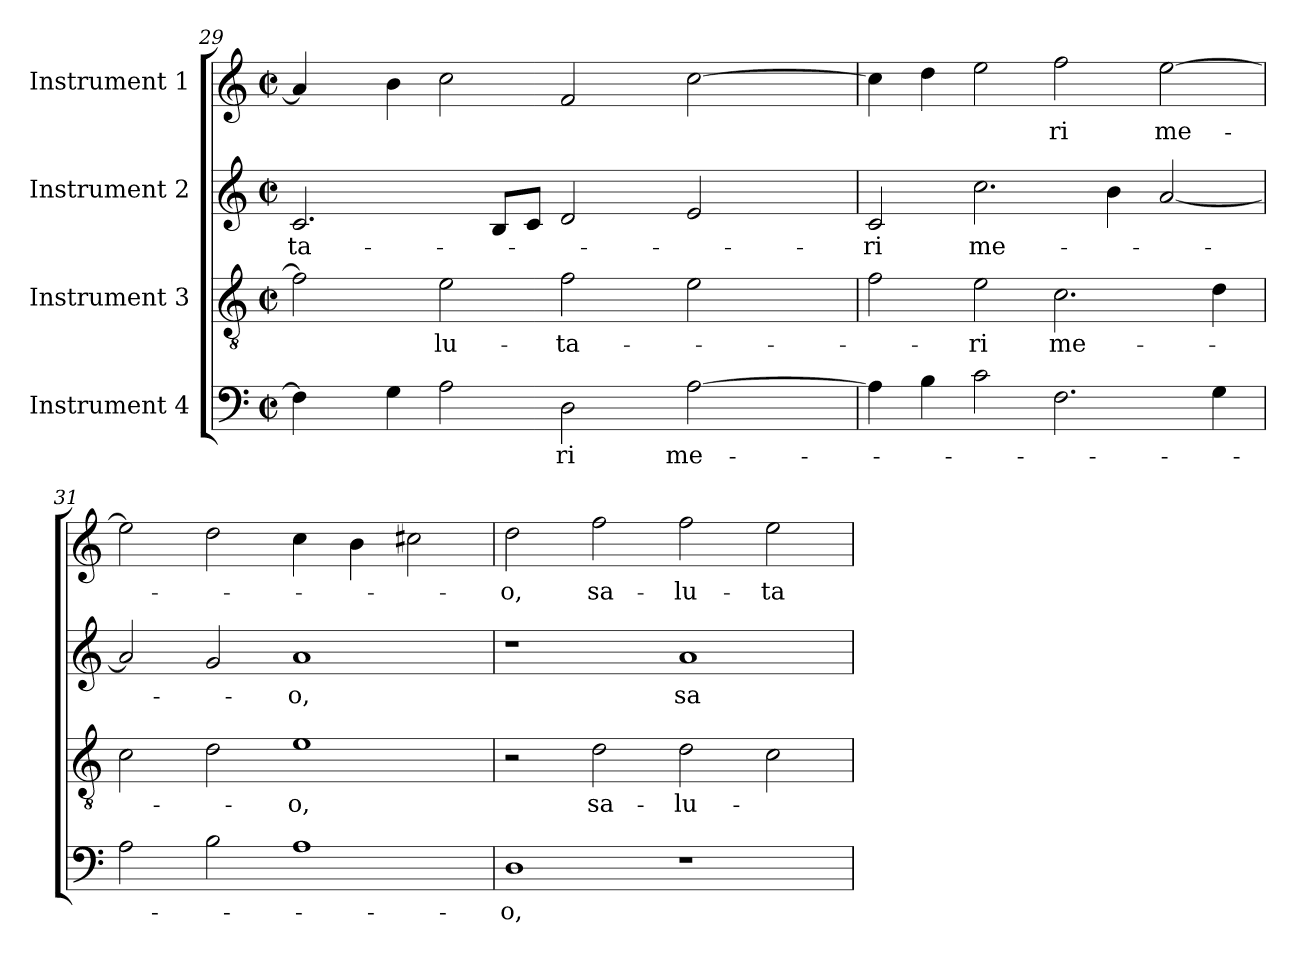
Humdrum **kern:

**kern	**text	**kern	**text	**kern	**text	**kern	**text
*part4	*part4	*part3	*part3	*part2	*part2	*part1	*part1
*staff4	*staff4	*staff3	*staff3	*staff2	*staff2	*staff1	*staff1
*I"Instrument 4	*	*I"Instrument 3	*	*I"Instrument 2	*	*I"Instrument 1	*
!!LO:LB:g=z
*clefF4	*	*clefGv2	*	*clefG2	*	*clefG2	*
*M2/2	*	*M2/2	*	*M2/2	*	*M2/2	*
*met(c|)	*	*met(c|)	*	*met(c|)	*	*met(c|)	*
=29	=29	=29	=29	=29	=29	=29	=29
!	!	!	!	!	!LO:LY:b:cj	!	!
*^	*	*^	*	*	*	*^	*
4F\]	16..ryy	.	2f\]	8.ryy	.	2.c/	-ta-	4a/]	8ryy	.
.	1ryy	.	.	.	.	.	.	.	.	.
.	.	.	.	.	.	.	.	.	32ryy	.
.	.	.	.	.	.	.	.	.	1ryy	.
.	.	.	.	1ryy	.	.	.	.	.	.
4G\	.	.	.	.	.	.	.	4b\	.	.
!	!	!	!	!	!LO:LY:b:cj	!	!	!	!	!
2A\	.	.	2e\	.	-lu-	.	.	2cc\	.	.
.	.	.	.	.	.	8B/L	.	.	.	.
.	.	.	.	.	.	8c/J	.	.	.	.
!	!	!LO:LY:b:cj	!	!	!LO:LY:b:cj	!	!	!	!	!
2D\	.	-ri	2f\	.	-ta-	2d/	.	2f/	.	.
.	2ryy	.	.	.	.	.	.	.	.	.
.	.	.	.	.	.	.	.	.	2ryy	.
.	.	.	.	2ryy	.	.	.	.	.	.
!	!	!LO:LY:b	!	!	!	!	!	!	!	!
[>2A\	.	me-	2e\	.	.	2e/	.	[>2cc\	.	.
.	4ryy	.	.	.	.	.	.	.	.	.
.	.	.	.	.	.	.	.	.	4ryy	.
.	.	.	.	4ryy	.	.	.	.	.	.
.	8ryy	.	.	.	.	.	.	.	.	.
.	.	.	.	.	.	.	.	.	16.ryy	.
.	.	.	.	16ryy	.	.	.	.	.	.
.	64ryy	.	.	.	.	.	.	.	.	.
=30	=30	=30	=30	=30	=30	=30	=30	=30	=30	=30
!	!	!	!	!	!	!	!LO:LY:b:cj	!	!	!
*v	*v	*	*	*	*	*	*	*v	*v	*
*	*	*v	*v	*	*	*	*	*
4A\]	.	2f\	.	2c/	-ri	4cc\]	.
4B\	.	.	.	.	.	4dd\	.
!	!	!	!LO:LY:b:cj	!	!LO:LY:b	!	!
2c\	.	2e\	-ri	2.cc\	me-	2ee\	.
!	!	!	!LO:LY:b	!	!	!	!LO:LY:b:cj
2.F\	.	2.c\	me-	.	.	2ff\	-ri
.	.	.	.	4b\	.	.	.
!	!	!	!	!	!	!	!LO:LY:b
.	.	.	.	[<2a/	.	[>2ee\	me-
4G\	.	4d\	.	.	.	.	.
=31	=31	=31	=31	=31	=31	=31	=31
2A\	.	2c\	.	2a/]	.	2ee\]	.
2B\	.	2d\	.	2g/	.	2dd\	.
!	!	!	!LO:LY:b:cj	!	!LO:LY:b:cj	!	!
1A	.	1e	-o,	1a	-o,	4cc\	.
.	.	.	.	.	.	4b\	.
.	.	.	.	.	.	2cc#X\	.
!!LO:LB:g=z
=32	=32	=32	=32	=32	=32	=32	=32
!	!LO:LY:b:cj	!	!	!	!	!	!LO:LY:b:cj
1D	-o,	2r	.	1r	.	2dd\	-o,
!	!	!	!LO:LY:b:cj	!	!	!	!LO:LY:b:cj
.	.	2d\	sa-	.	.	2ff\	sa-
!	!	!	!LO:LY:b:cj	!	!LO:LY:b:cj	!	!LO:LY:b:cj
1r	.	2d\	-lu-	1a	sa-	2ff\	-lu-
!	!	!	!	!	!	!	!LO:LY:b:cj
.	.	2c\	.	.	.	2ee\	-ta-
=	=	=	=	=	=	=	=
*-	*-	*-	*-	*-	*-	*-	*-
